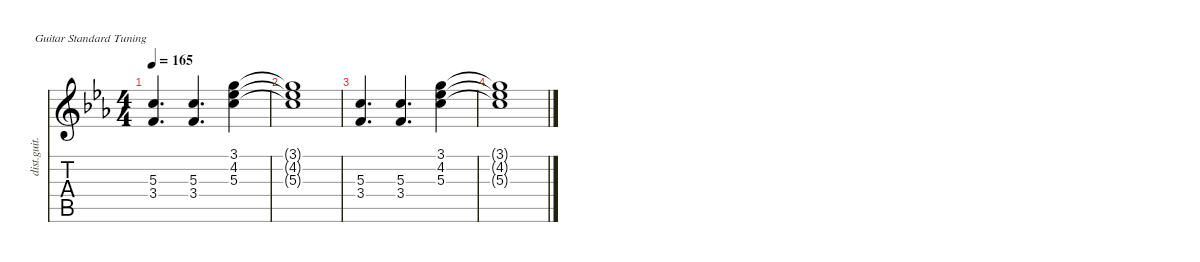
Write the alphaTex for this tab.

\defaultSystemsLayout 4
\hideDynamics
\bracketExtendMode nobrackets
\track ("Distortion Guitar" "dist.guit.") {instrument distortionguitar}
\staff {score tabs}
\tuning (E4 B3 G3 D3 A2 E2)
\ts (4 4)
\tempo 165
\clef g2
\ks cminor
(3.4{acc forcenatural} 5.3{acc forcenatural}).4{d dy mf beam Up} (3.4{acc forcenatural} 5.3{acc forcenatural}).4{d beam Up} (5.3{acc forcenatural} 4.2{acc b} 3.1{acc forcenatural}).4{beam Down} |
(5.3{t acc forcenatural} 4.2{t acc b} 3.1{t acc forcenatural}).1{beam Down} |
(3.4{acc forcenatural} 5.3{acc forcenatural}).4{d beam Up} (3.4{acc forcenatural} 5.3{acc forcenatural}).4{d beam Up} (5.3{acc forcenatural} 4.2{acc b} 3.1{acc forcenatural}).4{beam Down} |
(5.3{t acc forcenatural} 4.2{t acc b} 3.1{t acc forcenatural}).1{beam Down}
